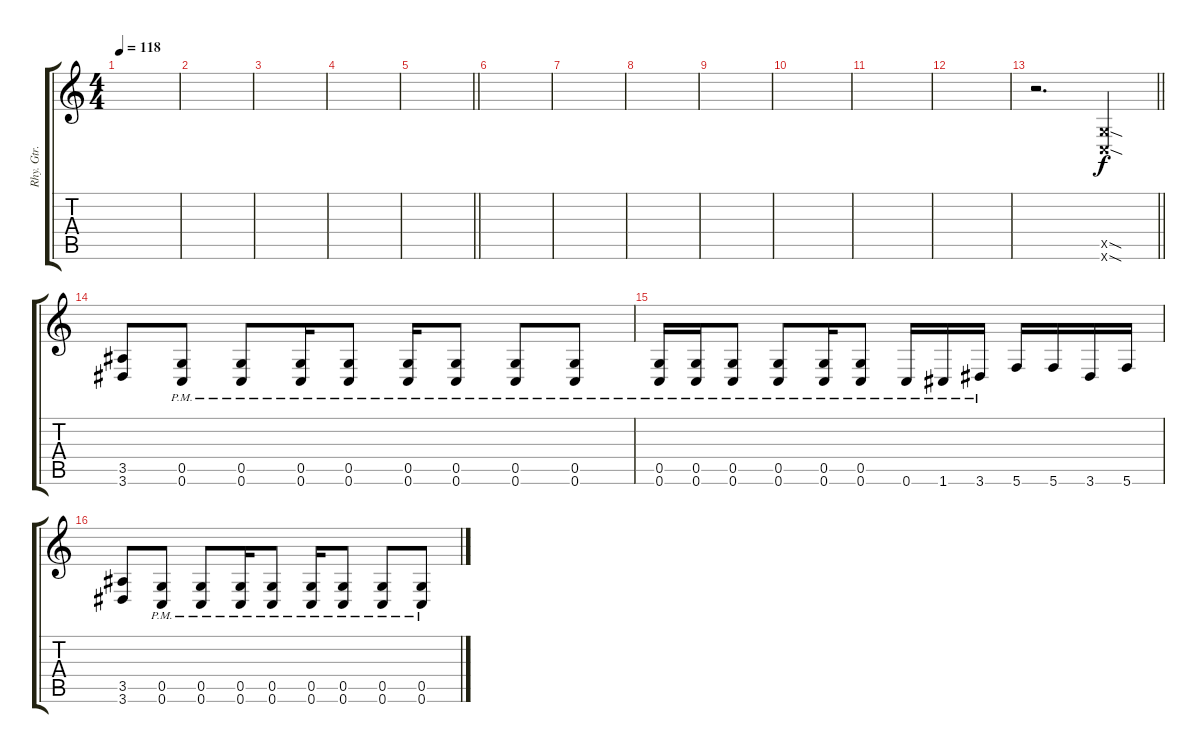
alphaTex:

\track ("Rhy. Gtr. 1" "Rhy. Gtr. ") {instrument distortionguitar}
\staff {score tabs}
\tuning (D4 A3 F3 C3 G2 C2) {hide}
\ts (4 4)
\tempo 118
\clef g2
\ks c
|
|
|
|
\barLineRight lightlight
|
\section ("" "")
|
|
|
|
|
|
|
\barLineRight lightlight
r.2{d} (0.5{sod x} 0.6{sod x}).4 |
\section ("" "")
(3.5 3.6).8 (0.5{pm} 0.6{pm}).8 (0.5{pm} 0.6{pm}).8 (0.5{pm} 0.6{pm}).16 (0.5{pm} 0.6{pm}).8 (0.5{pm} 0.6{pm}).16 (0.5{pm} 0.6{pm}).8 (0.5{pm} 0.6{pm}).8 (0.5{pm} 0.6{pm}).8 |
(0.5{pm} 0.6{pm}).16 (0.5{pm} 0.6{pm}).16 (0.5{pm} 0.6{pm}).8 (0.5{pm} 0.6{pm}).8 (0.5{pm} 0.6{pm}).16 (0.5{pm} 0.6{pm}).8 0.6{pm}.16 1.6{pm}.16 3.6{pm}.16 5.6.16 5.6.16 3.6.16 5.6.16 |
(3.5 3.6).8 (0.5{pm} 0.6{pm}).8 (0.5{pm} 0.6{pm}).8 (0.5{pm} 0.6{pm}).16 (0.5{pm} 0.6{pm}).8 (0.5{pm} 0.6{pm}).16 (0.5{pm} 0.6{pm}).8 (0.5{pm} 0.6{pm}).8 (0.5{pm} 0.6{pm}).8
